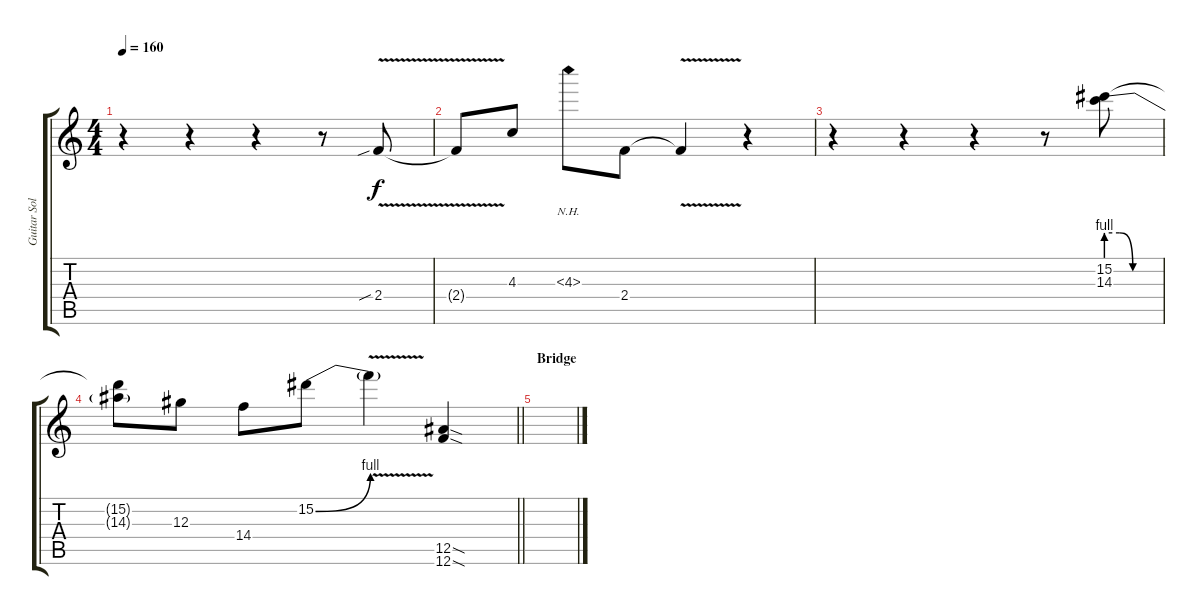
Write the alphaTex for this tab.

\track ("Guitar Solo" "Guitar Sol") {instrument distortionguitar}
\staff {score tabs}
\tuning (F4 C4 Ab3 Eb3 Bb2 F2) {hide}
\ts (4 4)
\tempo 160
\clef g2
\ks c
r.4{dy f} r.4 r.4 r.8 2.4{v sib}.8 |
2.4{t}.8 4.3.8 4.3{nh}.8 2.4.8 2.4{v t}.4 r.4 |
r.4 r.4 r.4 r.8 (15.2 14.3{be (custom 0 4 15 4 30 0 60 0)}).8 |
\barLineRight lightlight
(15.2{t} 14.3{t}).8 12.3.8 14.4.8 15.2{be (bend 0 0 60 4)}.8 15.2{v t}.4 (12.5{sod} 12.6{sod}).4 |
\section ("" "Bridge")
